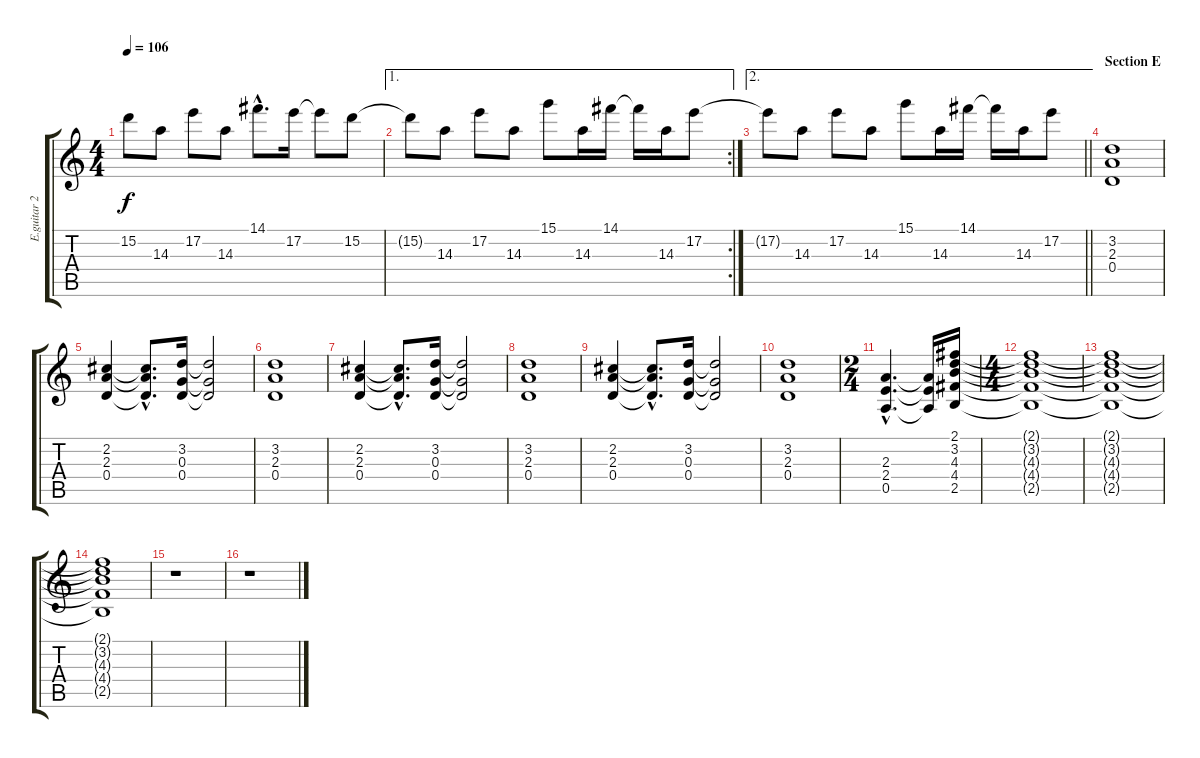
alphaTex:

\track ("E.guitar 2" "E.guitar 2") {instrument distortionguitar}
\staff {score tabs}
\tuning (E4 B3 G3 D3 A2 E2) {hide}
\ts (4 4)
\tempo 106
\clef g2
\ks c
15.2{t}.8{dy f} 14.3.8 17.2.8 14.3.8 14.1{hac}.8{d} 17.2.16 17.2{t}.8 15.2.8 |
\ae 1
\rc 2
15.2{t}.8 14.3.8 17.2.8 14.3.8 15.1.8 14.3.16 14.1.16 14.1{t}.16 14.3.16 17.2.8 |
\ae 2
\barLineRight lightlight
17.2{t}.8 14.3.8 17.2.8 14.3.8 15.1.8 14.3.16 14.1.16 14.1{t}.16 14.3.16 17.2.8 |
\section ("" "Section E")
(3.2 2.3 0.4).1 |
(2.2 2.3 0.4).4 (2.2{hac t} 2.3{hac t} 0.4{hac t}).8{d} (3.2 0.3 0.4).16 (3.2{t} 0.3{t} 0.4{t}).2 |
(3.2 2.3 0.4).1 |
(2.2 2.3 0.4).4 (2.2{hac t} 2.3{hac t} 0.4{hac t}).8{d} (3.2 0.3 0.4).16 (3.2{t} 0.3{t} 0.4{t}).2 |
(3.2 2.3 0.4).1 |
(2.2 2.3 0.4).4 (2.2{hac t} 2.3{hac t} 0.4{hac t}).8{d} (3.2 0.3 0.4).16 (3.2{t} 0.3{t} 0.4{t}).2 |
(3.2 2.3 0.4).1 |
\ts (2 4)
(2.3{hac} 2.4{hac} 0.5{hac}).4{d} (2.3{t} 2.4{t} 0.5{t}).16 (2.1 3.2 4.3 4.4 2.5).16 |
\ts (4 4)
(2.1{t} 3.2{t} 4.3{t} 4.4{t} 2.5{t}).1 |
(2.1{t} 3.2{t} 4.3{t} 4.4{t} 2.5{t}).1 |
(2.1{t} 3.2{t} 4.3{t} 4.4{t} 2.5{t}).1 |
r.1 |
r.1
